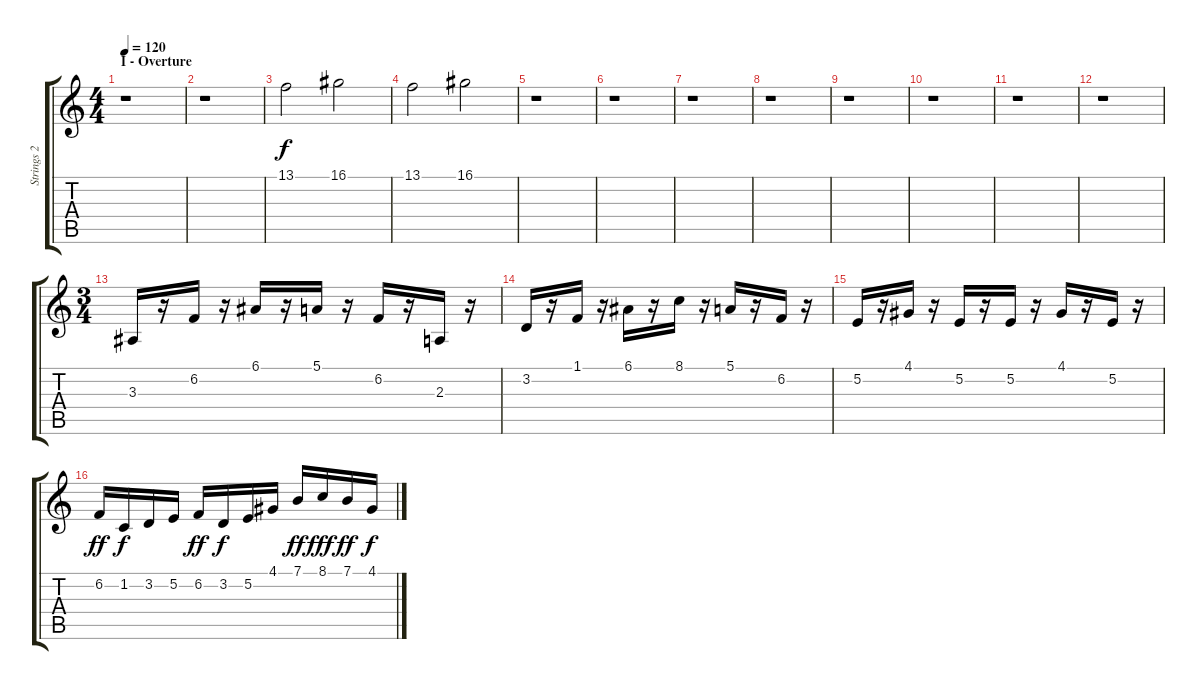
\track ("Strings 2" "Strings 2") {instrument stringensemble1}
\staff {score tabs}
\tuning (E4 B3 G3 D3 A2 E2) {hide}
\ts (4 4)
\section ("" "I - Overture")
\tempo 120
\clef g2
\ks c
r.1{dy f instrument stringensemble1} |
r.1{balance 14} |
13.1.2{volume 11 balance 2} 16.1.2 |
13.1.2 16.1.2 |
r.1 |
r.1 |
r.1 |
r.1 |
r.1 |
r.1 |
r.1 |
r.1 |
\ts (3 4)
3.3.16{volume 13 balance 10} r.16 6.2.16 r.16 6.1.16 r.16 5.1.16 r.16 6.2.16 r.16 2.3.16 r.16 |
3.2.16 r.16 1.1.16 r.16 6.1.16 r.16 8.1.16 r.16 5.1.16 r.16 6.2.16 r.16 |
5.2.16 r.16 4.1.16 r.16 5.2.16 r.16 5.2.16 r.16 4.1.16 r.16 5.2.16 r.16 |
6.2.16{dy ff} 1.2.16{dy f} 3.2.16 5.2.16 6.2.16{dy ff} 3.2.16{dy f} 5.2.16 4.1.16 7.1.16{dy ff} 8.1.16{dy fff} 7.1.16{dy ff} 4.1.16{dy f}
